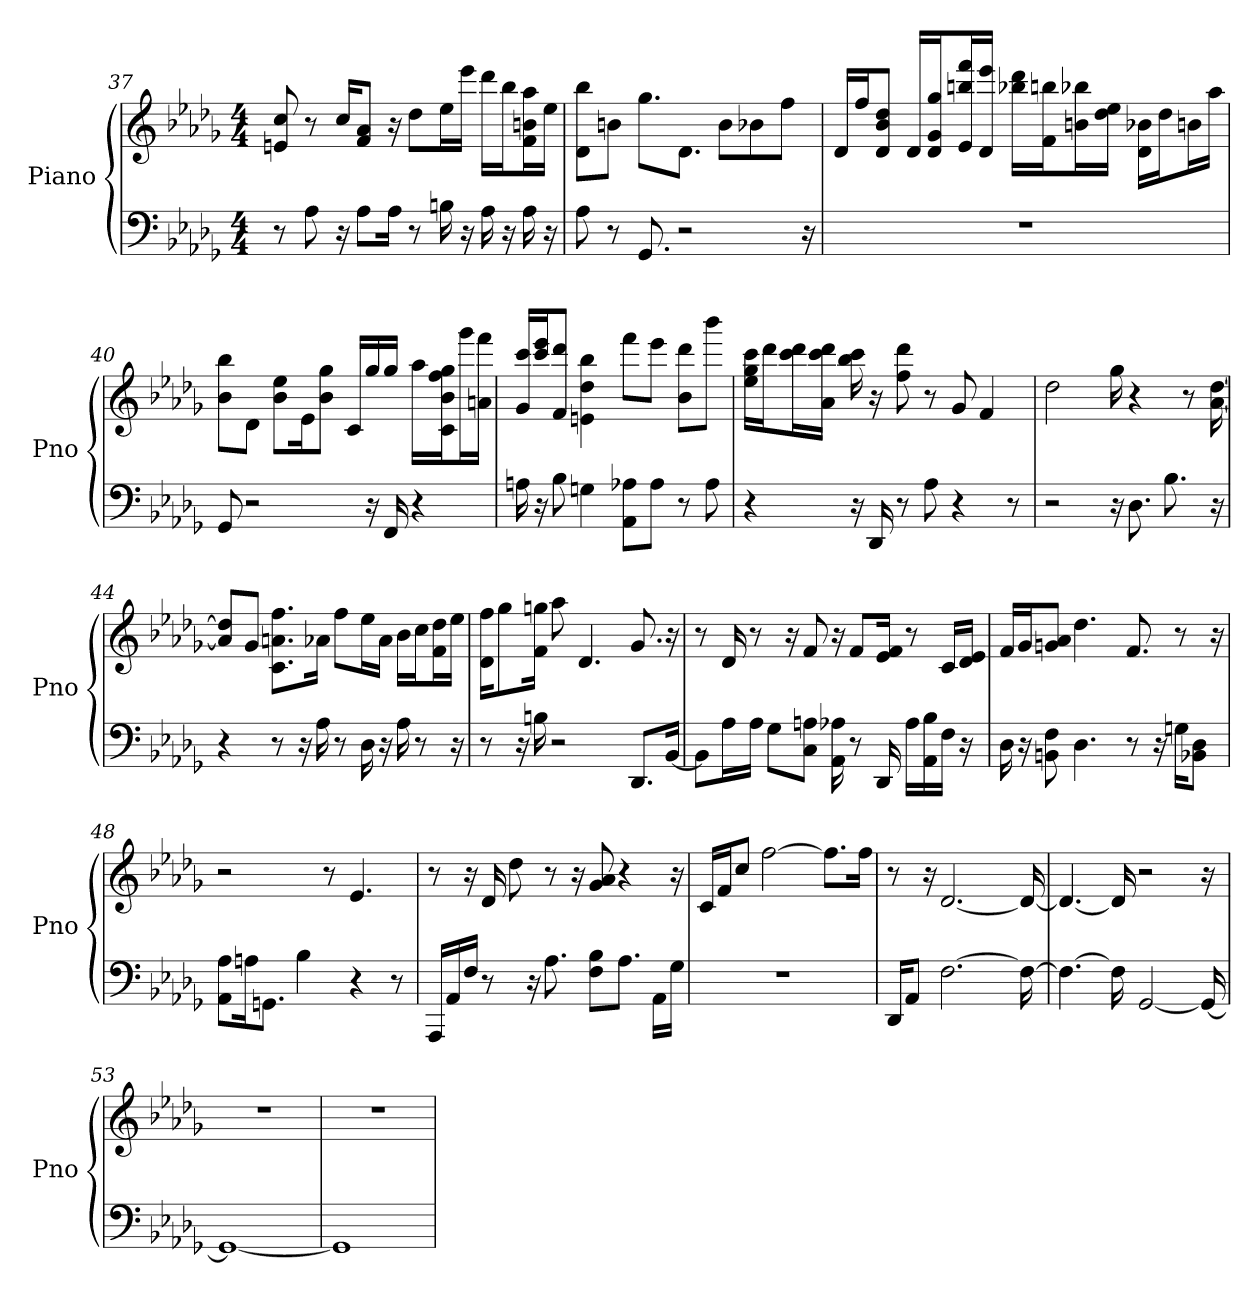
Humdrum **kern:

**kern	**kern
*part1	*part1
*staff2	*staff1
*I"Piano	*
*I'Pno	*
*clefF4	*clefG2
*k[b-e-a-d-g-]	*k[b-e-a-d-g-]
*D-:	*D-:
*M4/4	*M4/4
=37	=37
8r	8e 8cc
8A-	8r
16r	16cc/KL
8A-\L	8a-/ 8f/J
16A-\Jk	16r
8r	8dd-\L
16B	16ee-\L
16r	16eee-\JJ
16A-	16ddd-\LL
16r	16bb-\J
16A-	16b\ 16f\ 16aa-\L
16r	16ee-\JJ
=38	=38
8A-	8bb-\ 8d-\L
8r	8b\J
8.GG-	8.gg-\L
2r	8.d-\J
.	8b\L
.	8b-\
.	8ff\J
16r	.
=39	=39
1r	16d-/LL
.	16ff/J
.	8dd-/ 8d-/ 8b-/J
.	16d-/LL
.	16gg-/ 16g-/ 16d-/J
.	16bb/ 16e-/ 16fff/L
.	16eee-/ 16d-/JJ
.	16bb-\ 16ddd-\LL
.	16bb\ 16f\J
.	16bb-\ 16b\L
.	16ee-\ 16dd-\JJ
.	16d-\ 16b-\LL
.	16dd-\J
.	16b\L
.	16aa-\JJ
=40	=40
8GG-	8bb-\ 8b-\L
2r	8d-\J
.	8b-\ 8ee-\L
.	16e-\K
.	8b-\ 8gg-\J
.	16c/LL
16r	16gg-/
16FF	16gg-/JJ
4r	16aa-\LL
.	16gg-\ 16b-\ 16ff\ 16c\J
.	16ggg-\L
.	16a\ 16fff\JJ
=41	=41
16A	16g-/ 16ccc/LL
16r	16ccc/ 16eee-/J
8B-	8ddd-/ 8f/J
4G	4dd- 4e 4bb-
8A-\ 8AA-\L	8fff\L
8A-\J	8eee-\J
8r	8ddd-\ 8b-\L
8A-	8bbb-\J
=42	=42
4r	16ccc\ 16gg-\ 16ee-\LL
.	16ddd-\J
.	16ccc\ 16ddd-\L
.	16ddd-\ 16a-\ 16ccc\JJ
16r	16bb- 16ccc
16DD-	16r
8r	8ff 8ddd-
8A-	8r
4r	8g-
.	4f
8r	.
=43	=43
2r	2dd-
16r	16gg-
8.D-	4r
8.B-	.
.	8r
16r	[16a- [16dd-
=44	=44
4r	8a-]/ 8dd-]/L
.	8g-/J
8r	8.ff\ 8.c\ 8.a\L
16r	.
16A-	16a-\Jk
8r	8ff\L
16D-	16ee-\L
16r	16a-\JJ
16A-	16b-\LL
8r	16cc\J
.	16f\ 16dd-\L
16r	16ee-\JJ
=45	=45
8r	16ff\ 16d-\KL
.	8gg-\
16r	.
16B	16f\ 16gg\Jk
2r	8aa-
.	4.d-
8.DD-/L	8.g-
[16BB-/Jk	16r
=46	=46
8BB-\L]	8r
16A-\L	16d-
16A-\JJ	8r
8G-\L	.
.	16r
8A\ 8C\J	8f
16AA- 16A-	16r
8r	8f/L
16DD-	16f/ 16e-/Jk
16A-\LL	8r
16B-\ 16AA-\	.
16F\JJ	16c/LL
16r	16d-/ 16e-/JJ
=47	=47
16D-	16f/LL
16r	16g-/J
8BB 8F	8g/ 8a-/J
4.D-	4.dd-
8r	8.f
16r	.
16G\KL	8r
8D-\ 8BB-\J	.
.	16r
=48	=48
8A-\ 8AA-\L	2r
16A\K	.
8.GG\J	.
4B-	.
.	8r
4r	4.e-
8r	.
=49	=49
16AAA-/LL	8r
16AA-/	.
16F/JJ	16r
8r	16d-
.	8dd-
16r	.
8.A-	8r
.	16r
8B-\ 8F\L	8a- 8g-
8.A-\J	4r
16AA-\LL	.
16G-\JJ	16r
=50	=50
1r	16c/LL
.	16f/J
.	8cc/J
.	[2ff
.	8.ff\L]
.	16ff\Jk
=51	=51
16DD-/KL	8r
8AA-/J	.
.	16r
[2.F	[2.d-
16F_	16d-_
=52	=52
4.F_	4.d-_
16F]	16d-]
[2GG-	2r
16GG-_	16r
=53	=53
1GG-_	1r
=54	=54
1GG-]	1r
=	=
*-	*-
